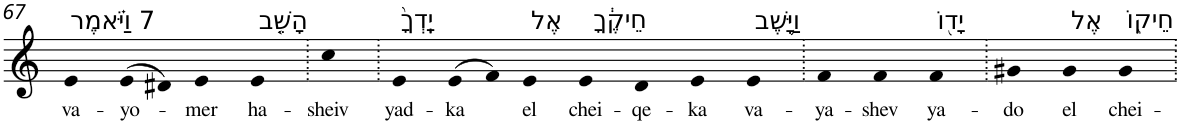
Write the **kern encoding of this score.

**kern	**text
*part1	*part1
*staff1	*staff1
*I"Piano	*
*I'Pno	*
!!LO:PB:g=z
*clefG2	*
*k[]	*
=67	=67
!LO:TX:a:t=7 וַיֹּ֗אמֶר	!
!	!LO:LY:b
4e	va-
!	!LO:LY:b
(>8e	-yo-
8d#X)	.
!	!LO:LY:b
4e	-mer
!LO:TX:a:t=הָשֵׁ֤ב	!
!	!LO:LY:b
4e	ha-
=68.	=68.
!	!LO:LY:b
4cc	-sheiv
=69.	=69.
!LO:TX:a:t=יָֽדְךָ֙	!
!	!LO:LY:b
4e	yad-
!	!LO:LY:b
(>8e	-ka
8f)	.
!LO:TX:a:t=אֶל	!
!	!LO:LY:b
4e	el
!LO:TX:a:t=חֵיקֶ֔ךָ	!
!	!LO:LY:b
4e	chei-
!	!LO:LY:b
4d	-qe-
!	!LO:LY:b
4e	-ka
!LO:TX:a:t=וַיָּ֥שֶׁב	!
!	!LO:LY:b
4e	va-
=70.	=70.
!	!LO:LY:b
4f	-ya-
!	!LO:LY:b
4f	-shev
!LO:TX:a:t=יָד֖וֹ	!
!	!LO:LY:b
4f	ya-
=71.	=71.
!	!LO:LY:b
4g#X	-do
!LO:TX:a:t=אֶל	!
!	!LO:LY:b
4g#	el
!LO:TX:a:t=חֵיק֑וֹ	!
!	!LO:LY:b
4g#	chei-
=.	=.
*-	*-
